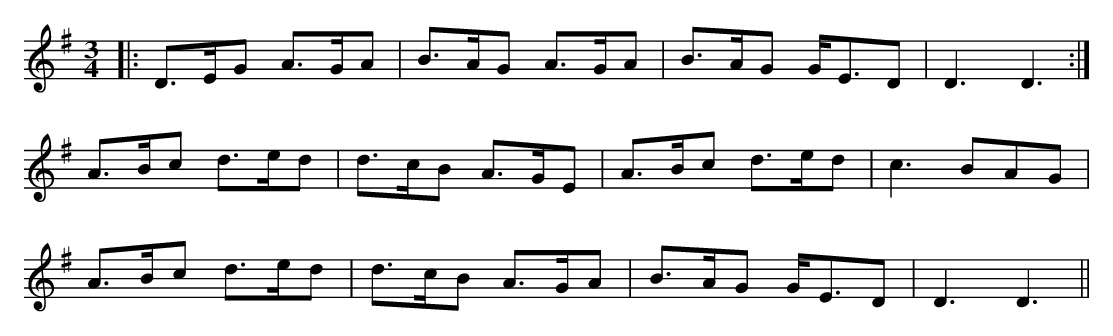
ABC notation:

X:1
M:3/4
K:Dmix
|:D>EG A>GA|B>AG A>GA|B>AG G<ED|D3 D3:|
A>Bc d>ed|d>cB A>GE|A>Bc d>ed|c3 BAG|
A>Bc d>ed|d>cB A>GA|B>AG G<ED|D3 D3||
